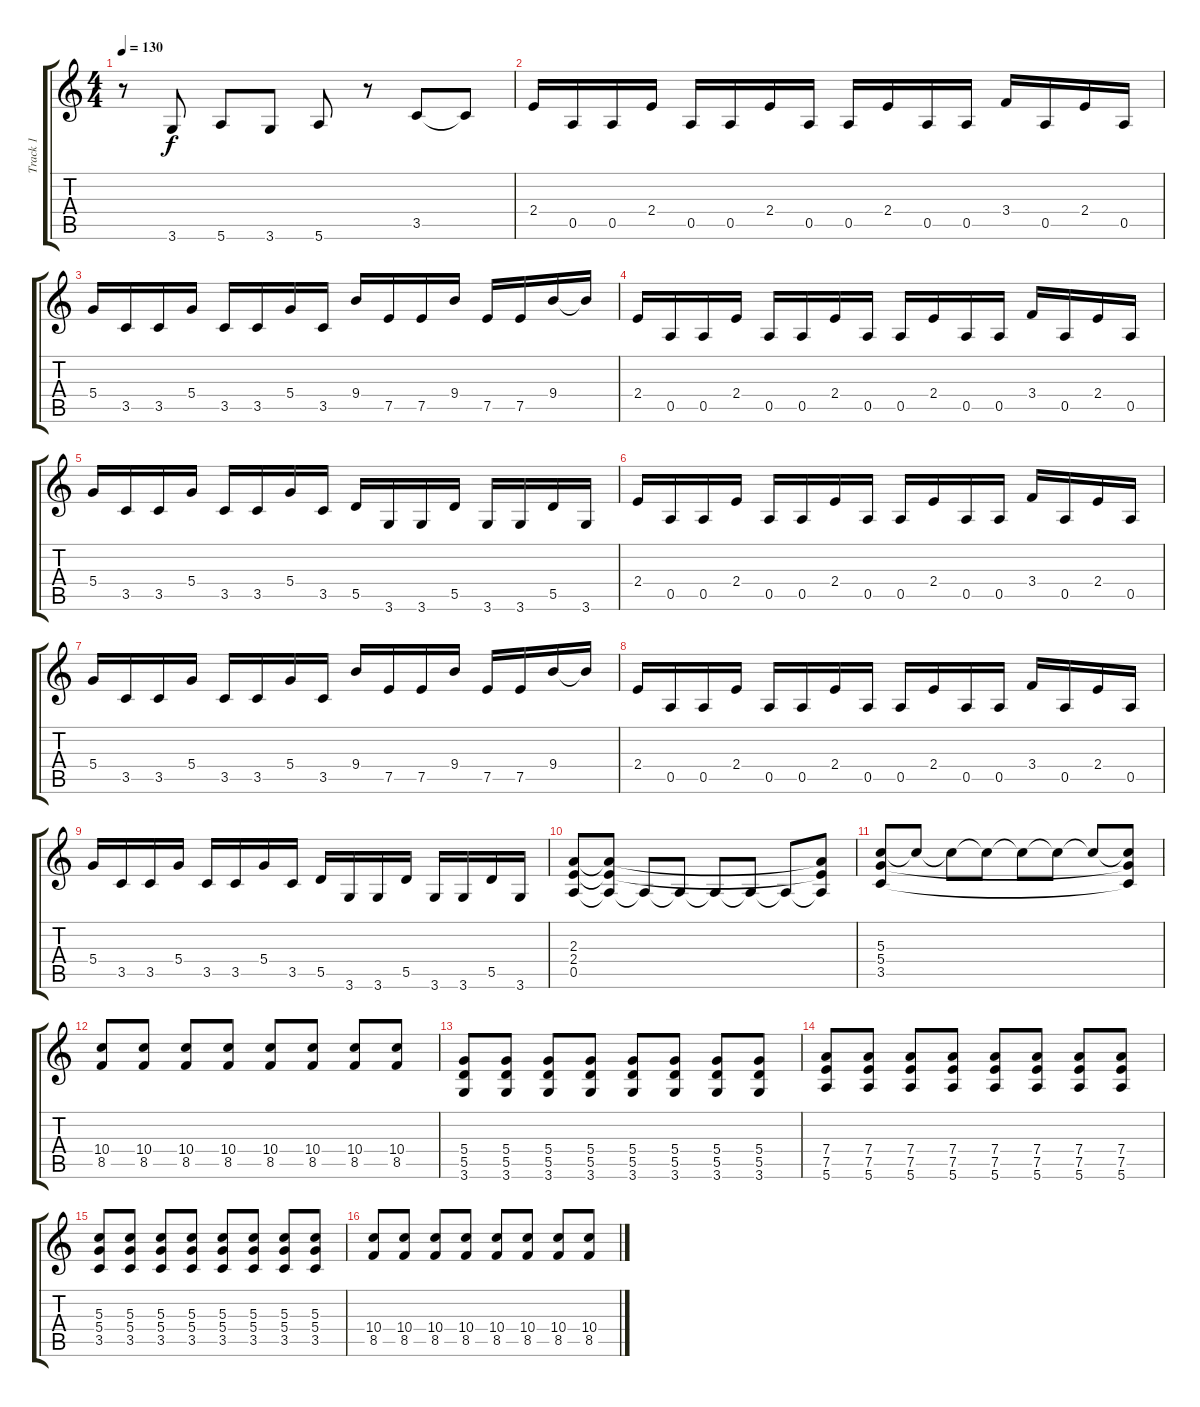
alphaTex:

\track ("Track 1" "Track 1") {instrument distortionguitar}
\staff {score tabs}
\tuning (E4 B3 G3 D3 A2 E2) {hide}
\ts (4 4)
\tempo 130
\clef g2
\ks c
r.8{dy f} 3.6.8 5.6.8 3.6.8 5.6.8 r.8 3.5.8 3.5{t}.8 |
2.4.16 0.5.16 0.5.16 2.4.16 0.5.16 0.5.16 2.4.16 0.5.16 0.5.16 2.4.16 0.5.16 0.5.16 3.4.16 0.5.16 2.4.16 0.5.16 |
5.4.16 3.5.16 3.5.16 5.4.16 3.5.16 3.5.16 5.4.16 3.5.16 9.4.16 7.5.16 7.5.16 9.4.16 7.5.16 7.5.16 9.4.16 9.4{t}.16 |
2.4.16 0.5.16 0.5.16 2.4.16 0.5.16 0.5.16 2.4.16 0.5.16 0.5.16 2.4.16 0.5.16 0.5.16 3.4.16 0.5.16 2.4.16 0.5.16 |
5.4.16 3.5.16 3.5.16 5.4.16 3.5.16 3.5.16 5.4.16 3.5.16 5.5.16 3.6.16 3.6.16 5.5.16 3.6.16 3.6.16 5.5.16 3.6.16 |
2.4.16 0.5.16 0.5.16 2.4.16 0.5.16 0.5.16 2.4.16 0.5.16 0.5.16 2.4.16 0.5.16 0.5.16 3.4.16 0.5.16 2.4.16 0.5.16 |
5.4.16 3.5.16 3.5.16 5.4.16 3.5.16 3.5.16 5.4.16 3.5.16 9.4.16 7.5.16 7.5.16 9.4.16 7.5.16 7.5.16 9.4.16 9.4{t}.16 |
2.4.16 0.5.16 0.5.16 2.4.16 0.5.16 0.5.16 2.4.16 0.5.16 0.5.16 2.4.16 0.5.16 0.5.16 3.4.16 0.5.16 2.4.16 0.5.16 |
5.4.16 3.5.16 3.5.16 5.4.16 3.5.16 3.5.16 5.4.16 3.5.16 5.5.16 3.6.16 3.6.16 5.5.16 3.6.16 3.6.16 5.5.16 3.6.16 |
(2.3 2.4 0.5).8 (2.3{t} 2.4{t} 0.5{t}).8 0.5{t}.8 0.5{t}.8 0.5{t}.8 0.5{t}.8 0.5{t}.8 (2.3{t} 2.4{t} 0.5{t}).8 |
(5.3 5.4 3.5).8 5.3{t}.8 5.3{t}.8 5.3{t}.8 5.3{t}.8 5.3{t}.8 5.3{t}.8 (5.3{t} 5.4{t} 3.5{t}).8 |
(10.4 8.5).8 (10.4 8.5).8 (10.4 8.5).8 (10.4 8.5).8 (10.4 8.5).8 (10.4 8.5).8 (10.4 8.5).8 (10.4 8.5).8 |
(5.4 5.5 3.6).8 (5.4 5.5 3.6).8 (5.4 5.5 3.6).8 (5.4 5.5 3.6).8 (5.4 5.5 3.6).8 (5.4 5.5 3.6).8 (5.4 5.5 3.6).8 (5.4 5.5 3.6).8 |
(7.4 7.5 5.6).8 (7.4 7.5 5.6).8 (7.4 7.5 5.6).8 (7.4 7.5 5.6).8 (7.4 7.5 5.6).8 (7.4 7.5 5.6).8 (7.4 7.5 5.6).8 (7.4 7.5 5.6).8 |
(5.3 5.4 3.5).8 (5.3 5.4 3.5).8 (5.3 5.4 3.5).8 (5.3 5.4 3.5).8 (5.3 5.4 3.5).8 (5.3 5.4 3.5).8 (5.3 5.4 3.5).8 (5.3 5.4 3.5).8 |
(10.4 8.5).8 (10.4 8.5).8 (10.4 8.5).8 (10.4 8.5).8 (10.4 8.5).8 (10.4 8.5).8 (10.4 8.5).8 (10.4 8.5).8
